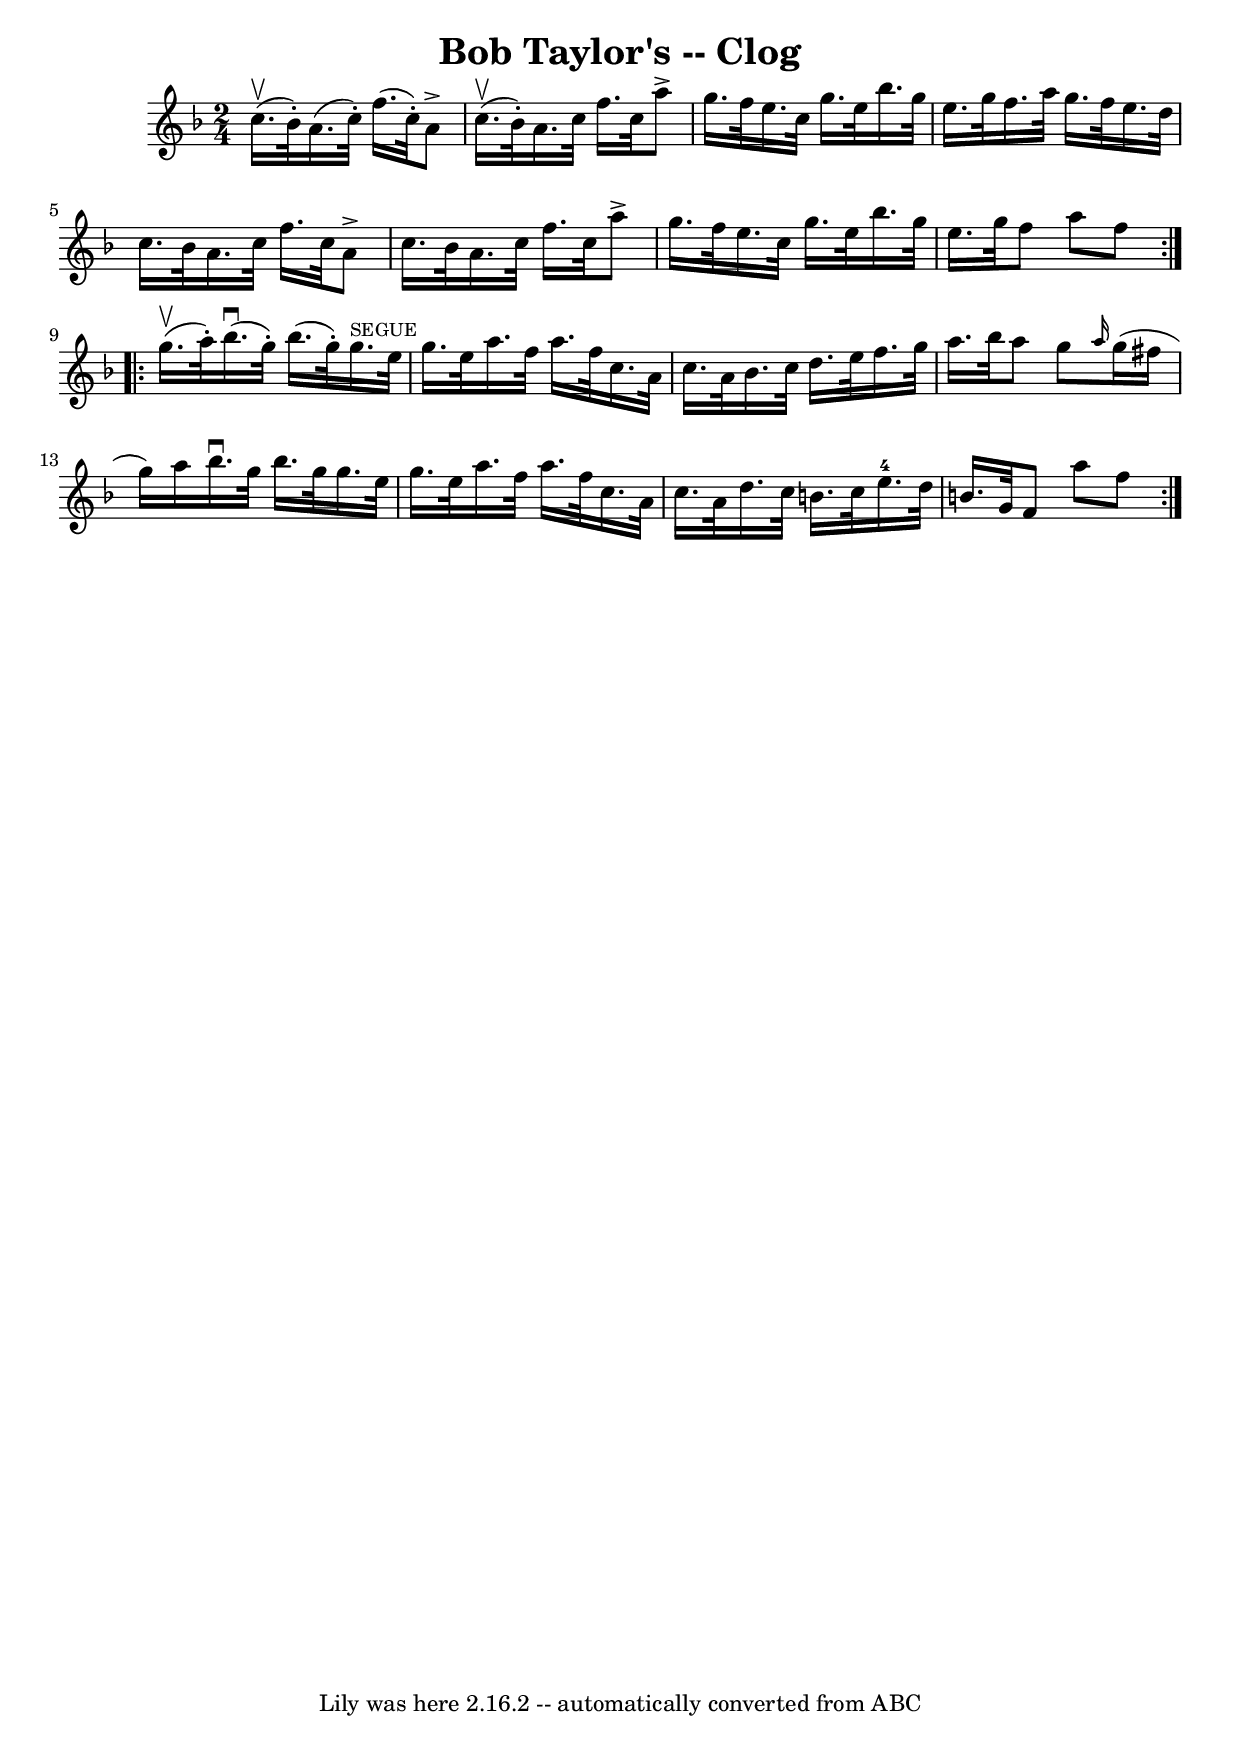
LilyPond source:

\version "2.16.2"
\include "Mammoth.ily"
\header {
  %% book = "Ryan's Mammoth Collection"
  crossRefNumber = "1"
  footnotes = "\\\\161 957"
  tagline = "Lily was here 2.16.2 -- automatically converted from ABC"
  title = "Bob Taylor's -- Clog"

}
voicedefault =  {



  \repeat volta 2 {

    \time 2/4 
    \key f \major
    c''16.^\upbow(bes'32 -.) |
    a'16. (
    c''32 -.) f''16. (c''32 -.) a'8^\accent c''16.^\upbow(bes'32 
    -.)   |
    a'16. c''32 f''16. c''32 a''8^\accent g''16.  
    f''32    |
    e''16. c''32 g''16. e''32 bes''16. g''32 
    e''16. g''32    |
    f''16. a''32 g''16. f''32 e''16.   
    d''32 c''16. bes'32    |
    a'16. c''32 f''16. c''32    
    a'8^\accent c''16. bes'32    |
    a'16. c''32 f''16. c''32 
    a''8^\accent g''16. f''32    |
    e''16. c''32 g''16.    
    e''32 bes''16. g''32 e''16. g''32    |
    f''8 a''8    
    f''8    
  }     
  \repeat volta 2 {
    g''16.^\upbow(a''32 -.) |
    
    bes''16.^\downbow(g''32 -.) bes''16. (g''32 -.) g''16.^\segue e''32 g''16. e''32    |
    a''16. f''32 a''16.    
    f''32 c''16. a'32 c''16. a'32    |
    bes'16. c''32    
    d''16. e''32 f''16. g''32 a''16. bes''32    |
    a''8    
    g''8  \grace { a''16  
		 } g''16 (fis''16 g''16) a''16    |
    
    bes''16.^\downbow g''32 bes''16. g''32 g''16. e''32    
    g''16. e''32    |
    a''16. f''32 a''16. f''32 c''16.    
    a'32 c''16. a'32    |
    d''16. c''32 b'16. c''32      
    e''16.-4 d''32 b'16. g'32    |
    f'8 a''8 f''8    
  }   

}

\score{
  <<

    \context Staff="default"
    {
      \voicedefault 
      
    }

  >>
  \layout {
    
  }
  \midi {
  }

}
